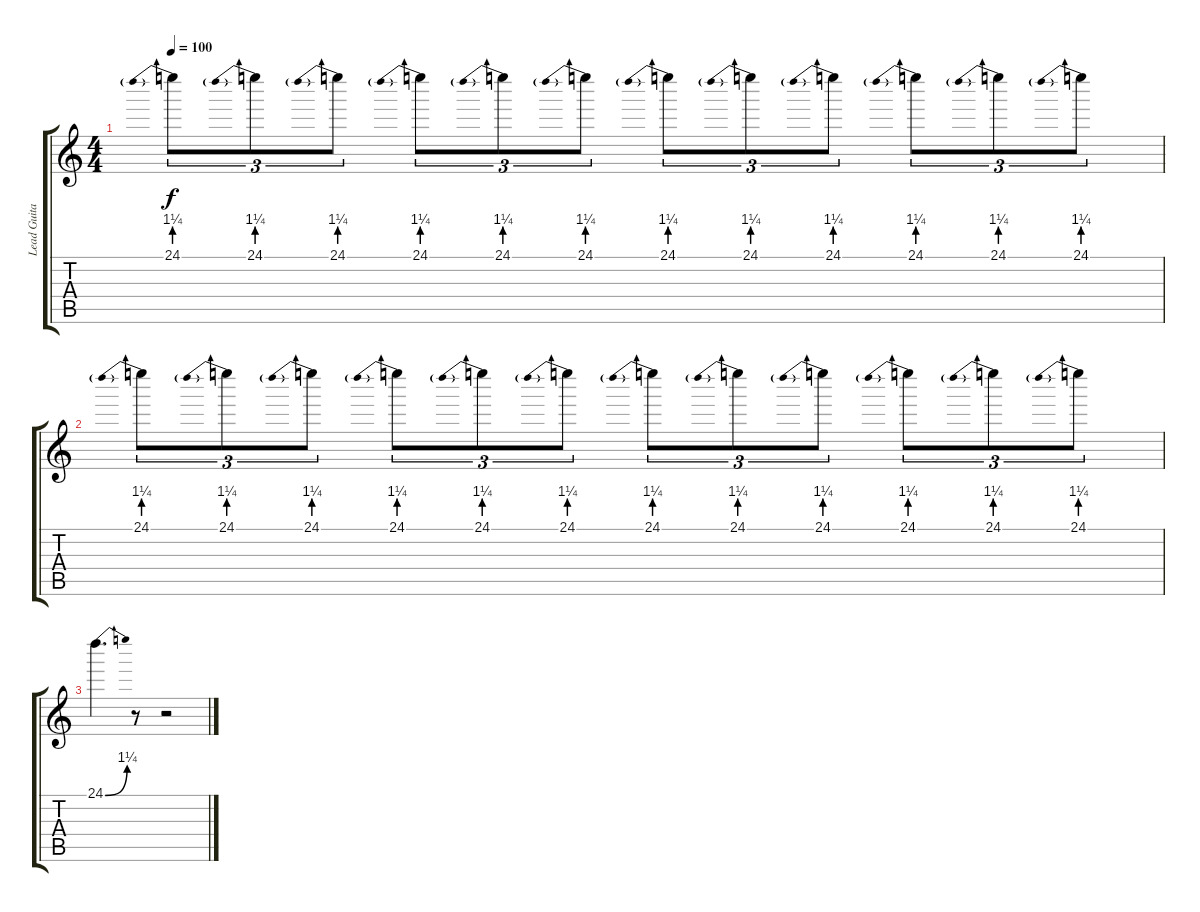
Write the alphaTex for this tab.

\track ("Lead Guitar II" "Lead Guita") {instrument overdrivenguitar}
\staff {score tabs}
\tuning (D4 A3 F3 C3 G2 D2) {hide}
\ts (4 4)
\tempo 100
\clef g2
\ks c
24.1{be (prebend 0 5 60 5)}.8{tu (3 2) dy f} 24.1{be (prebend 0 5 60 5)}.8{tu (3 2)} 24.1{be (prebend 0 5 60 5)}.8{tu (3 2)} 24.1{be (prebend 0 5 60 5)}.8{tu (3 2)} 24.1{be (prebend 0 5 60 5)}.8{tu (3 2)} 24.1{be (prebend 0 5 60 5)}.8{tu (3 2)} 24.1{be (prebend 0 5 60 5)}.8{tu (3 2)} 24.1{be (prebend 0 5 60 5)}.8{tu (3 2)} 24.1{be (prebend 0 5 60 5)}.8{tu (3 2)} 24.1{be (prebend 0 5 60 5)}.8{tu (3 2)} 24.1{be (prebend 0 5 60 5)}.8{tu (3 2)} 24.1{be (prebend 0 5 60 5)}.8{tu (3 2)} |
24.1{be (prebend 0 5 60 5)}.8{tu (3 2)} 24.1{be (prebend 0 5 60 5)}.8{tu (3 2)} 24.1{be (prebend 0 5 60 5)}.8{tu (3 2)} 24.1{be (prebend 0 5 60 5)}.8{tu (3 2)} 24.1{be (prebend 0 5 60 5)}.8{tu (3 2)} 24.1{be (prebend 0 5 60 5)}.8{tu (3 2)} 24.1{be (prebend 0 5 60 5)}.8{tu (3 2)} 24.1{be (prebend 0 5 60 5)}.8{tu (3 2)} 24.1{be (prebend 0 5 60 5)}.8{tu (3 2)} 24.1{be (prebend 0 5 60 5)}.8{tu (3 2)} 24.1{be (prebend 0 5 60 5)}.8{tu (3 2)} 24.1{be (prebend 0 5 60 5)}.8{tu (3 2)} |
24.1{be (bend 0 0 60 5)}.4{d} r.8 r.2
